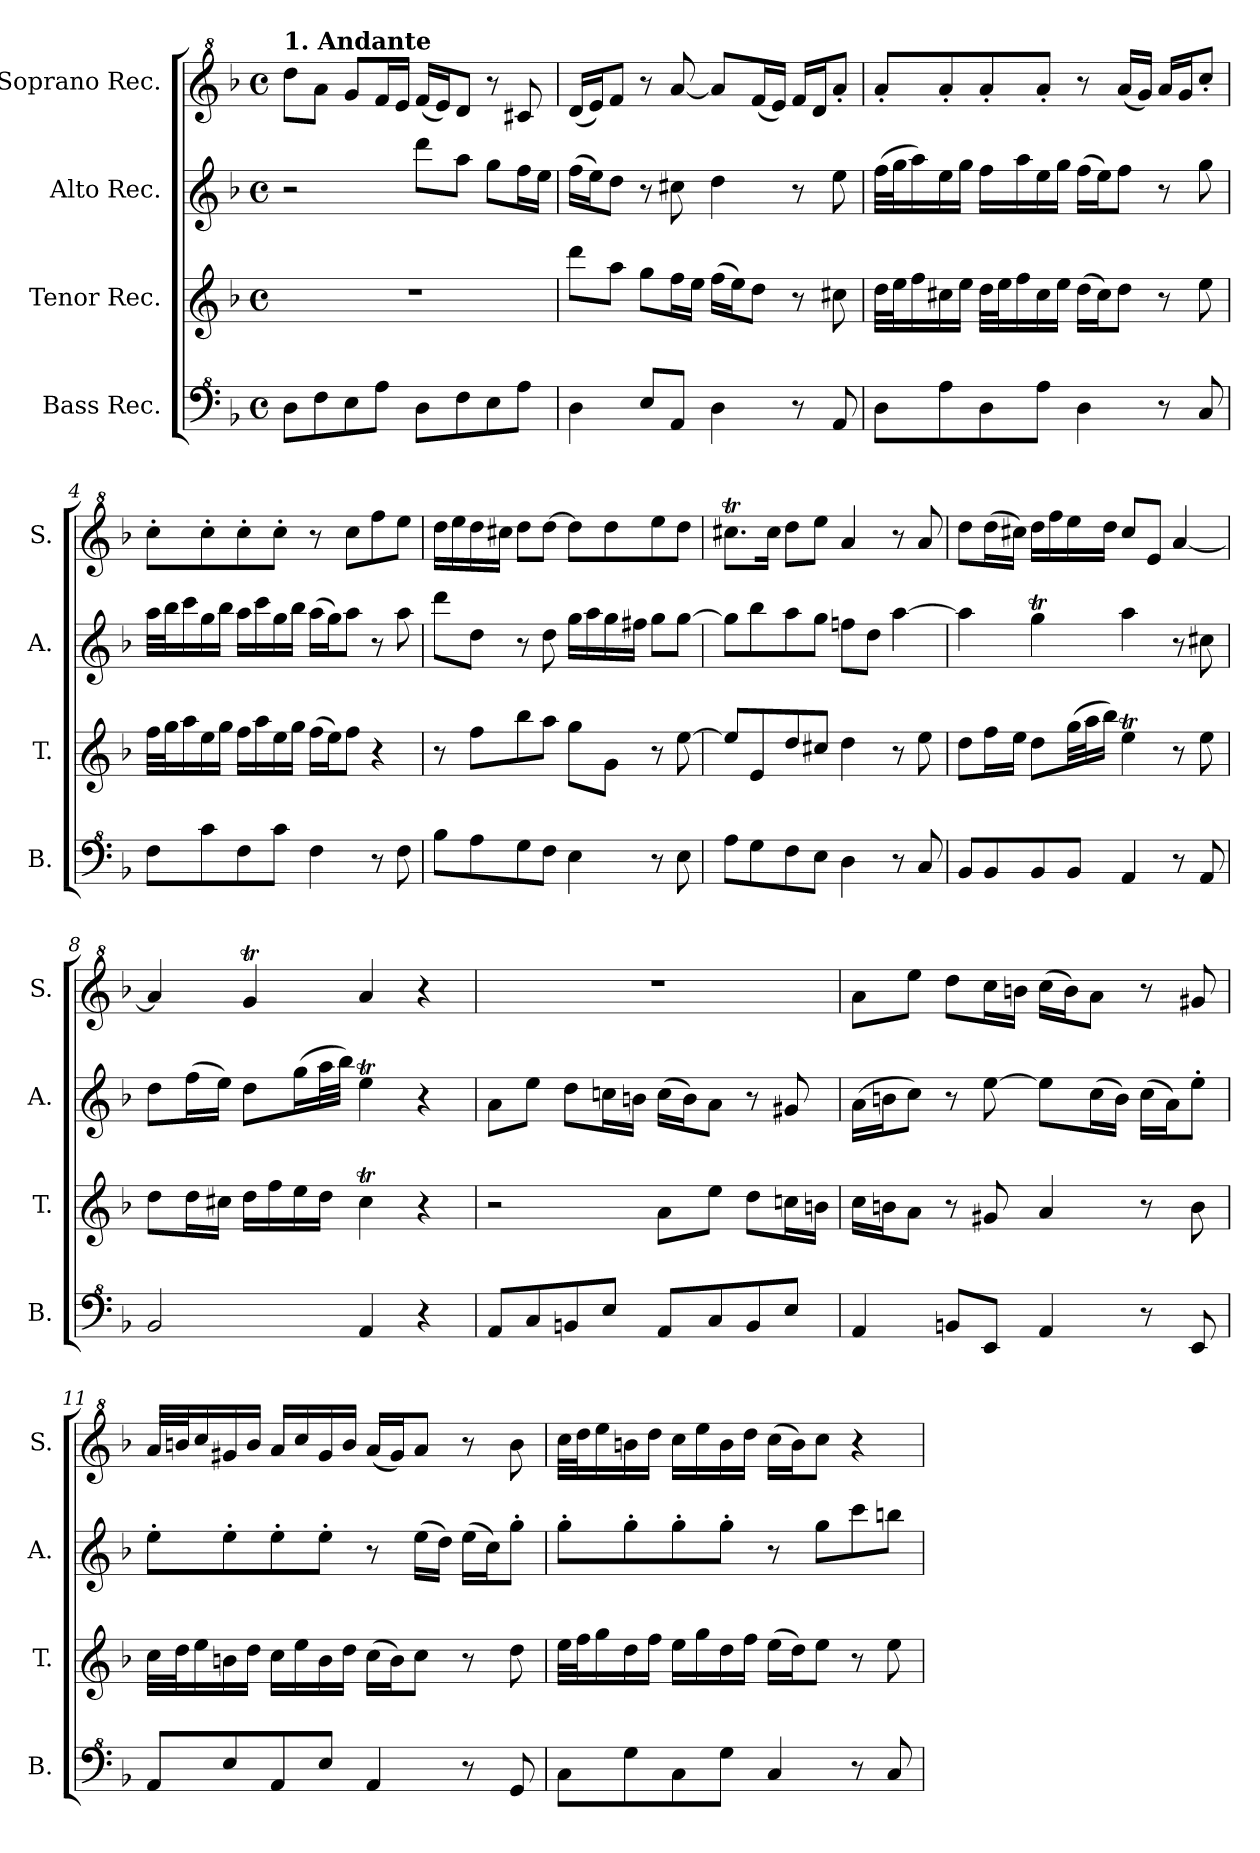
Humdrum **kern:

**kern	**kern	**kern	**kern
*part4	*part3	*part2	*part1
*staff4	*staff3	*staff2	*staff1
*I"Bass Rec.	*I"Tenor Rec.	*I"Alto Rec.	*I"Soprano Rec.
*I'B.	*I'T.	*I'A.	*I'S.
*clefF^4	*clefG2	*clefG2	*clefG^2
*k[b-]	*k[b-]	*k[b-]	*k[b-]
*M4/4	*M4/4	*M4/4	*M4/4
*met(c)	*met(c)	*met(c)	*met(c)
*MM56	*MM56	*MM56	*MM56
=1	=1	=1	=1
!	!	!	!LO:TX:a:B:t=1. Andante
8d\L	1r	2r	8ddd\L
8f\	.	.	8aa\J
8e\	.	.	8gg/L
8a\J	.	.	16ff/L
.	.	.	16ee/JJ
8d\L	.	8ddd\L	(16ff/LL
.	.	.	16ee/J)
8f\	.	8aa\J	8dd/J
8e\	.	8gg\L	8r
8a\J	.	16ff\L	8cc#X/
.	.	16ee\JJ	.
=2	=2	=2	=2
4d\	8ddd\L	(16ff\LL	(16dd/LL
.	.	16ee\J)	16ee/J)
.	8aa\J	8dd\J	8ff/J
8e/L	8gg\L	8r	8r
8A/J	16ff\L	8cc#X\	[8aa/
.	16ee\JJ	.	.
4d\	(16ff\LL	4dd\	8aa/L]
.	16ee\J)	.	.
.	8dd\J	.	(16ff/L
.	.	.	16ee/JJ)
8r	8r	8r	16ff/LL
.	.	.	16dd/J
8A/	8cc#X\	8ee\	8aa'/J
=3	=3	=3	=3
8d\L	32dd\LLL	(32ff\LLL	8aa'/L
.	32ee\J	32gg\J	.
.	16ff\	16aa\)	.
8a\	16cc#X\	16ee\	8aa'/
.	16ee\JJ	16gg\JJ	.
8d\	32dd\LLL	16ff\LL	8aa'/
.	32ee\J	.	.
.	16ff\	16aa\	.
8a\J	16cc#\	16ee\	8aa'/J
.	16ee\JJ	16gg\JJ	.
4d\	(16dd\LL	(16ff\LL	8r
.	16cc#\J)	16ee\J)	.
.	8dd\J	8ff\J	(16aa/LL
.	.	.	16gg/JJ)
8r	8r	8r	16aa/LL
.	.	.	16gg/J
8c/	8ee\	8gg\	8ccc'/J
=4	=4	=4	=4
8f\L	32ff\LLL	32aa\LLL	8ccc'\L
.	32gg\J	32bb-\J	.
.	16aa\	16ccc\	.
8cc\	16ee\	16gg\	8ccc'\
.	16gg\JJ	16bb-\JJ	.
8f\	16ff\LL	16aa\LL	8ccc'\
.	16aa\	16ccc\	.
8cc\J	16ee\	16gg\	8ccc'\J
.	16gg\JJ	16bb-\JJ	.
4f\	(16ff\LL	(16aa\LL	8r
.	16ee\J)	16gg\J)	.
.	8ff\J	8aa\J	8ccc\L
8r	4r	8r	8fff\
8f\	.	8aa\	8eee\J
!!LO:LB:g=z
=5	=5	=5	=5
8b-\L	8r	8ddd\L	16ddd\LL
.	.	.	16eee\
8a\	8ff\L	8dd\J	16ddd\
.	.	.	16ccc#X\JJ
8g\	8bb-\	8r	8ddd\L
8f\J	8aa\J	8dd\	[8ddd\J
4e\	8gg\L	16gg\LL	8ddd\L]
.	.	16aa\	.
.	8g\J	16gg\	8ddd\
.	.	16ff#X\JJ	.
8r	8r	8gg\L	8eee\
8e\	[8ee\	[8gg\J	8ddd\J
=6	=6	=6	=6
8a\L	8ee/L]	8gg\L]	8.ccc#Xt\L
8g\	8e/	8bb-\	.
.	.	.	16ccc#\Jk
8f\	8dd/	8aa\	8ddd\L
8e\J	8cc#X/J	8gg\J	8eee\J
4d\	4dd\	8ffn\L	4aa/
.	.	8dd\J	.
8r	8r	[4aa\	8r
8c/	8ee\	.	8aa/
=7	=7	=7	=7
8B-/L	8dd\L	4aa\]	8ddd\L
8B-/	16ff\L	.	(16ddd\L
.	16ee\JJ	.	16ccc#X\JJ)
8B-/	8dd\L	4ggT\	16ddd\LL
.	.	.	16fff\
8B-/J	(32gg\LL	.	16eee\
.	32aa\J	.	.
.	16bb-\JJ)	.	16ddd\JJ
4A/	4eet\	4aa\	8ccc#/L
.	.	.	8ee/J
8r	8r	8r	[4aa/
8A/	8ee\	8cc#X\	.
!!LO:LB:g=z
=8	=8	=8	=8
2B-/	8dd\L	8dd\L	4aa/]
.	16dd\L	(16ff\L	.
.	16cc#X\JJ	16ee\JJ)	.
.	16dd\LL	8dd\L	4ggT/
.	16ff\	.	.
.	16ee\	(16gg\L	.
.	16dd\JJ	32aa\L	.
.	.	32bb-\JJJ)	.
4A/	4cc#t\	4eet\	4aa/
4r	4r	4r	4r
=9	=9	=9	=9
8A/L	2r	8a\L	1r
8c/	.	8ee\J	.
8Bn/	.	8dd\L	.
8e/J	.	16ccn\L	.
.	.	16bn\JJ	.
8A/L	8a\L	(16cc\LL	.
.	.	16b\J)	.
8c/	8ee\J	8a\J	.
8B/	8dd\L	8r	.
8e/J	16ccn\L	8g#X/	.
.	16bn\JJ	.	.
=10	=10	=10	=10
4A/	16cc\LL	(16a\LL	8aa\L
.	16bn\J	16bn\J	.
.	8a\J	8cc\J)	8eee\J
8Bn/L	8r	8r	8ddd\L
8E/J	8g#X/	[8ee\	16ccc\L
.	.	.	16bbn\JJ
4A/	4a/	8ee\L]	(16ccc\LL
.	.	.	16bb\J)
.	.	(16cc\L	8aa\J
.	.	16b\JJ)	.
8r	8r	(16cc\LL	8r
.	.	16a\J)	.
8E/	8b\	8ee'\J	8gg#X/
=11	=11	=11	=11
8A/L	32cc\LLL	8ee'\L	32aa/LLL
.	32dd\J	.	32bbn/J
.	16ee\	.	16ccc/
8e/	16bn\	8ee'\	16gg#X/
.	16dd\JJ	.	16bb/JJ
8A/	16cc\LL	8ee'\	16aa/LL
.	16ee\	.	16ccc/
8e/J	16b\	8ee'\J	16gg#/
.	16dd\JJ	.	16bb/JJ
4A/	(16cc\LL	8r	(16aa/LL
.	16b\J)	.	16gg#/J)
.	8cc\J	(16ee\LL	8aa/J
.	.	16dd\JJ)	.
8r	8r	(16ee\LL	8r
.	.	16cc\J)	.
8G/	8dd\	8gg'\J	8bb\
=12	=12	=12	=12
8c\L	32ee\LLL	8gg'\L	32ccc\LLL
.	32ff\J	.	32ddd\J
.	16gg\	.	16eee\
8g\	16dd\	8gg'\	16bbn\
.	16ff\JJ	.	16ddd\JJ
8c\	16ee\LL	8gg'\	16ccc\LL
.	16gg\	.	16eee\
8g\J	16dd\	8gg'\J	16bb\
.	16ff\JJ	.	16ddd\JJ
4c/	(16ee\LL	8r	(16ccc\LL
.	16dd\J)	.	16bb\J)
.	8ee\J	8gg\L	8ccc\J
8r	8r	8ccc\	4r
8c/	8ee\	8bbn\J	.
=	=	=	=
*-	*-	*-	*-
